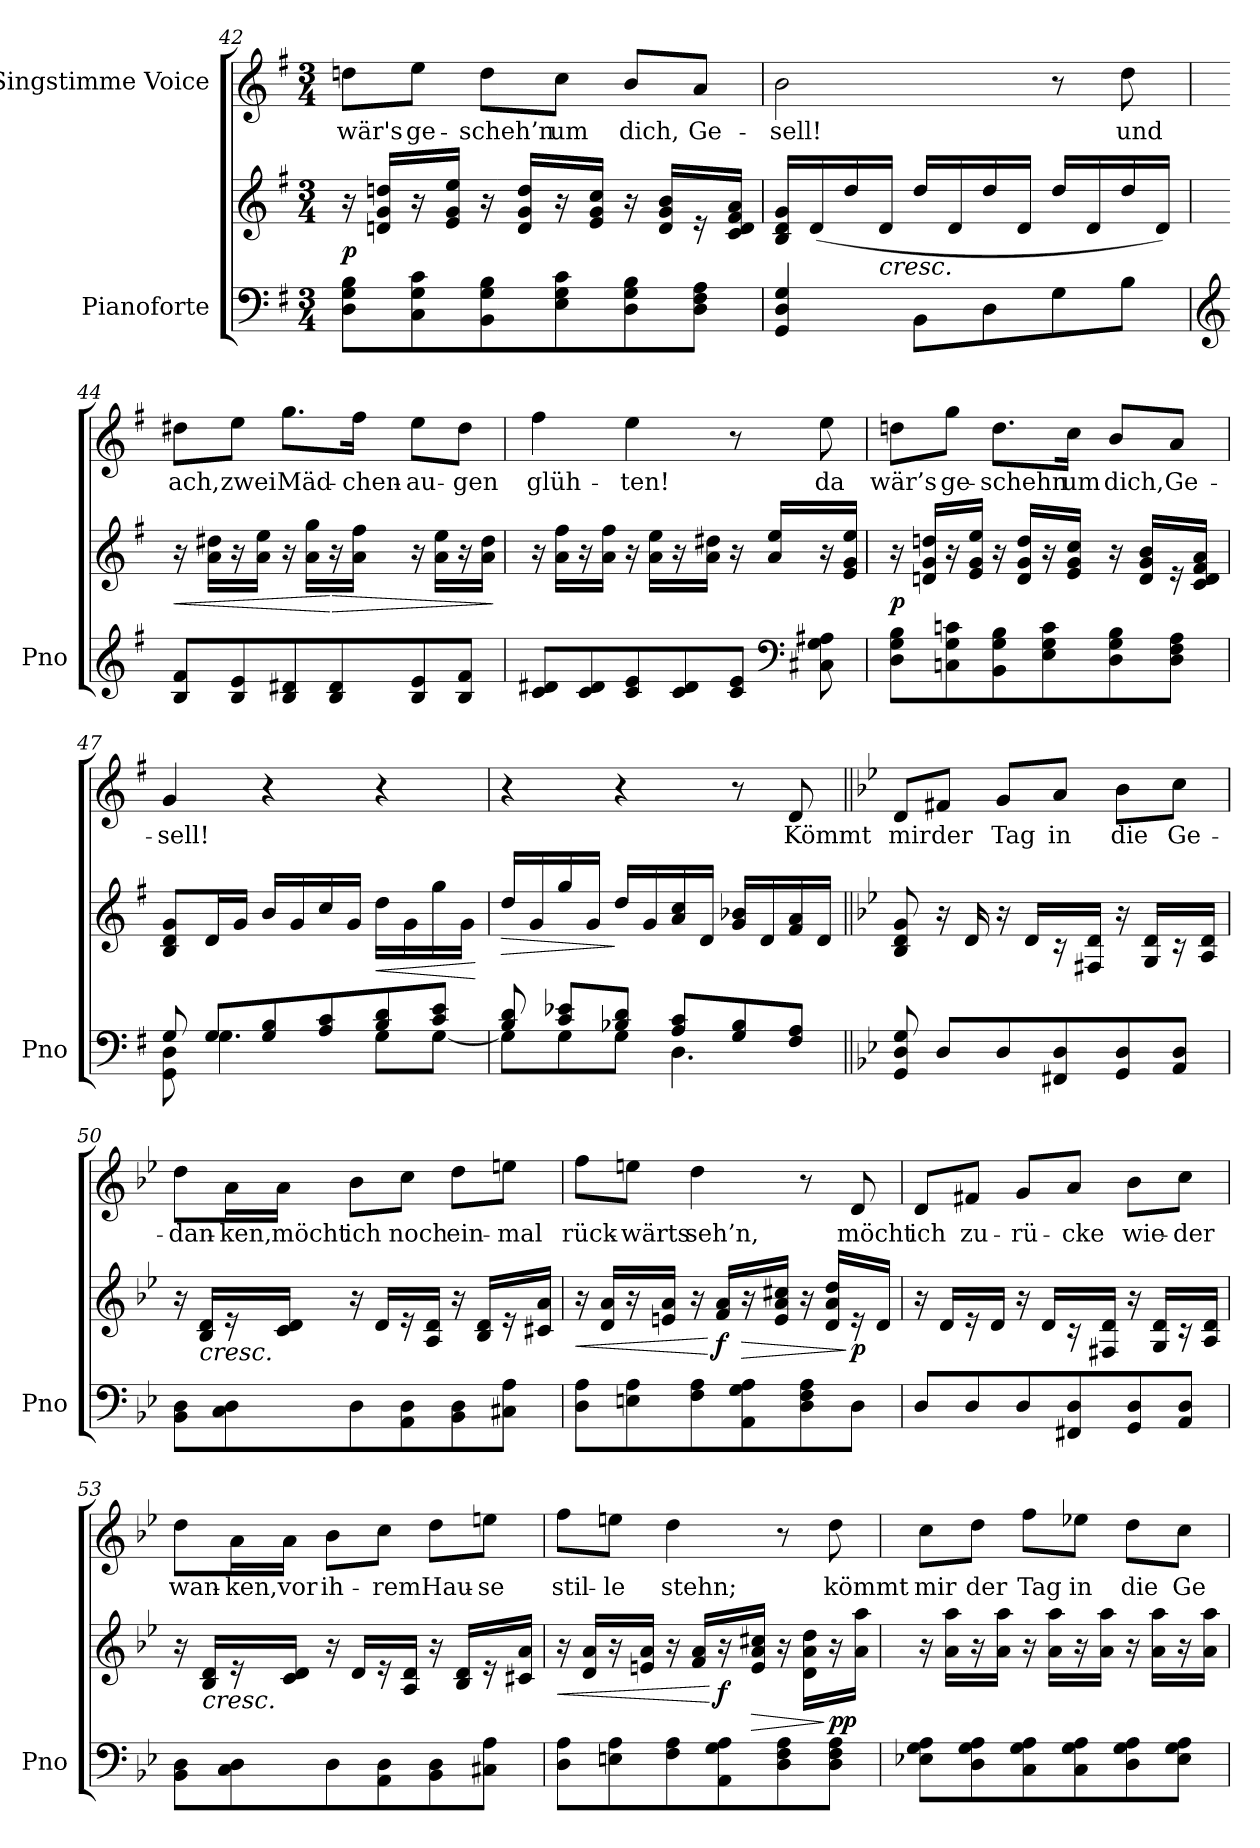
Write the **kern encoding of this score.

**kern	**kern	**dynam	**kern	**text
*part2	*part2	*part2	*part1	*part1
*staff3	*staff2	*staff2/3	*staff1	*staff1
*I"Pianoforte	*	*	*I"Singstimme Voice	*
*I'Pno	*	*	*	*
!!LO:LB:g=z
*clefF4	*clefG2	*	*clefG2	*
*k[f#]	*k[f#]	*	*k[f#]	*
*M3/4	*M3/4	*	*M3/4	*
=42	=42	=42	=42	=42
!	!	!LO:DY:b	!	!LO:LY:b
8D\ 8G\ 8B\L	16r	p	8ddn\L	wär's
.	16dn/ 16g/ 16ddn/LL	.	.	.
!	!	!	!	!LO:LY:b
8C\ 8G\ 8c\	16r	.	8ee\J	ge-
.	16e/ 16g/ 16ee/JJ	.	.	.
!	!	!	!	!LO:LY:b
8BB\ 8G\ 8B\	16r	.	8dd\L	-scheh’n
.	16d/ 16g/ 16dd/LL	.	.	.
!	!	!	!	!LO:LY:b
8E\ 8G\ 8c\	16r	.	8cc\J	um
.	16e/ 16g/ 16cc/JJ	.	.	.
!	!	!	!	!LO:LY:b
8D\ 8G\ 8B\	16r	.	8b/L	dich,
.	16d/ 16g/ 16b/LL	.	.	.
!	!	!	!	!LO:LY:b
8D\ 8F#\ 8A\J	16r	.	8a/J	Ge-
.	16c/ 16d/ 16f#/ 16a/JJ	.	.	.
=43	=43	=43	=43	=43
!	!	!	!	!LO:LY:b
4GG/ 4D/ 4G/	16B/ 16d/ 16g/LL	.	2b\	-sell!
.	(16d/	.	.	.
.	16dd/	.	.	.
!	!LO:TX:b:i:t=cresc.	!	!	!
.	16d/JJ	.	.	.
8BB\L	16dd/LL	.	.	.
.	16d/	.	.	.
8D\	16dd/	.	.	.
.	16d/JJ	.	.	.
8G\	16dd/LL	.	8r	.
.	16d/	.	.	.
!	!	!	!	!LO:LY:b
8B\J	16dd/	.	8dd\	und
.	16d/JJ)	.	.	.
=44	=44	=44	=44	=44
*clefG2	*	*	*	*
!	!	!LO:HP:b	!	!LO:LY:b
8B/ 8f#/L	16r	<	8dd#X\L	ach,
.	16a\ 16dd#X\LL	.	.	.
!	!	!	!	!LO:LY:b
8B/ 8e/	16r	.	8ee\J	zwei
.	16a\ 16ee\JJ	.	.	.
!	!	!	!	!LO:LY:b
8B/ 8d#X/	16r	.	8.gg\L	Mäd-
.	16a\ 16gg\LL	.	.	.
!	!	!LO:HP:n=1:b	!	!
8B/ 8d#/	16r	[ >	.	.
!	!	!	!	!LO:LY:b
.	16a\ 16ff#\JJ	.	16ff#\Jk	-chen-
!	!	!	!	!LO:LY:b
8B/ 8e/	16r	.	8ee\L	-au-
.	16a\ 16ee\LL	.	.	.
!	!	!	!	!LO:LY:b
8B/ 8f#/J	16r	.	8dd#\J	-gen
.	16a\ 16dd#\JJ	.	.	.
.	.	]	.	.
!!LO:PB:g=z
=45	=45	=45	=45	=45
!	!	!	!	!LO:LY:b
8c/ 8d#X/L	16r	.	4ff#\	glüh-
.	16a\ 16ff#\LL	.	.	.
8c/ 8d#/	16r	.	.	.
.	16a\ 16ff#\JJ	.	.	.
!	!	!	!	!LO:LY:b
8c/ 8e/	16r	.	4ee\	-ten!
.	16a\ 16ee\LL	.	.	.
8c/ 8d#/	16r	.	.	.
.	16a\ 16dd#X\JJ	.	.	.
8c/ 8e/J	16r	.	8r	.
.	16a/ 16ee/LL	.	.	.
*clefF4	*	*	*	*
!	!	!	!	!LO:LY:b
8C#X\ 8G\ 8A#X\	16r	.	8ee\	da
.	16e/ 16g/ 16ee/JJ	.	.	.
!!LO:LB:g=z
=46	=46	=46	=46	=46
!	!	!LO:DY:b	!	!LO:LY:b
8D\ 8G\ 8B\L	16r	p	8ddn\L	wär’s
.	16dn/ 16g/ 16ddn/LL	.	.	.
!	!	!	!	!LO:LY:b
8Cn\ 8G\ 8cn\	16r	.	8gg\J	ge-
.	16e/ 16g/ 16ee/JJ	.	.	.
!	!	!	!	!LO:LY:b
8BB\ 8G\ 8B\	16r	.	8.dd\L	-schehn
.	16d/ 16g/ 16dd/LL	.	.	.
8E\ 8G\ 8c\	16r	.	.	.
!	!	!	!	!LO:LY:b
.	16e/ 16g/ 16cc/JJ	.	16cc\Jk	um
!	!	!	!	!LO:LY:b
8D\ 8G\ 8B\	16r	.	8b/L	dich,
.	16d/ 16g/ 16b/LL	.	.	.
!	!	!	!	!LO:LY:b
8D\ 8F#\ 8A\J	16r	.	8a/J	Ge-
.	16c/ 16d/ 16f#/ 16a/JJ	.	.	.
=47	=47	=47	=47	=47
*^	*	*	*	*
!	!	!	!	!	!LO:LY:b
8G/	8GG\ 8D\	8B/ 8d/ 8g/L	.	4g/	-sell!
8G/L	4.G\	16d/L	.	.	.
.	.	16g/JJ	.	.	.
8G/ 8B/	.	16b/LL	.	4r	.
.	.	16g/	.	.	.
8A/ 8c/	.	16cc/	.	.	.
.	.	16g/JJ	.	.	.
!	!	!	!LO:HP:b	!	!
8B/ 8d/	8G\L	16dd\LL	<	4r	.
.	.	16g\	.	.	.
8c/ 8e/J	[8G\J	16gg\	.	.	.
.	.	16g\JJ	.	.	.
*v	*v	*	*	*	*
.	.	[	.	.
=48	=48	=48	=48	=48
*^	*	*	*	*
!	!	!	!LO:HP:b	!	!
8B/ 8d/	8G\L]	16dd/LL	>	4r	.
.	.	16g/	.	.	.
8c/ 8e-X/L	8G\	16gg/	.	.	.
.	.	16g/JJ	.	.	.
8B-X/ 8d/J	8G\J	16dd/LL	]	4r	.
.	.	16g/	.	.	.
8A/ 8c/L	4.D\	16a/ 16cc/	.	.	.
.	.	16d/JJ	.	.	.
8G/ 8B-/	.	16g/ 16b-X/LL	.	8r	.
.	.	16d/	.	.	.
!	!	!	!	!	!LO:LY:b
8F#/ 8A/J	.	16f#/ 16a/	.	8d/	Kömmt
.	.	16d/JJ	.	.	.
*v	*v	*	*	*	*
!!LO:LB:g=z
=49||	=49||	=49||	=49||	=49||
*k[b-e-]	*k[b-e-]	*	*k[b-e-]	*
!	!	!	!	!LO:LY:b
8GG/ 8D/ 8G/	8B-/ 8d/ 8g/	.	8d/L	mir
!	!	!	!	!LO:LY:b
8D/L	16r	.	8f#X/J	der
.	16d/	.	.	.
!	!	!	!	!LO:LY:b
8D/	16r	.	8g/L	Tag
.	16d/LL	.	.	.
!	!	!	!	!LO:LY:b
8FF#X/ 8D/	16r	.	8a/J	in
.	16F#X/ 16d/JJ	.	.	.
!	!	!	!	!LO:LY:b
8GG/ 8D/	16r	.	8b-\L	die
.	16G/ 16d/LL	.	.	.
!	!	!	!	!LO:LY:b
8AA/ 8D/J	16r	.	8cc\J	Ge-
.	16A/ 16d/JJ	.	.	.
!!LO:LB:g=z
=50	=50	=50	=50	=50
!	!	!	!	!LO:LY:b
8BB-\ 8D\L	16r	.	8dd\L	-dan-
!	!LO:TX:b:i:t=cresc.	!	!	!
.	16B-/ 16d/LL	.	.	.
!	!	!	!	!LO:LY:b
8C\ 8D\	16r	.	16a\L	-ken,
!	!	!	!	!LO:LY:b
.	16c/ 16d/JJ	.	16a\JJ	möcht
!	!	!	!	!LO:LY:b
8D\	16r	.	8b-\L	ich
.	16d/LL	.	.	.
!	!	!	!	!LO:LY:b
8AA\ 8D\	16r	.	8cc\J	noch
.	16A/ 16d/JJ	.	.	.
!	!	!	!	!LO:LY:b
8BB-\ 8D\	16r	.	8dd\L	ein-
.	16B-/ 16d/LL	.	.	.
!	!	!	!	!LO:LY:b
8C#X\ 8A\J	16r	.	8een\J	-mal
.	16c#X/ 16a/JJ	.	.	.
=51	=51	=51	=51	=51
!	!	!LO:HP:b	!	!LO:LY:b
8D\ 8A\L	16r	<	8ff\L	rück-
.	16d/ 16a/LL	.	.	.
!	!	!	!	!LO:LY:b
8En\ 8A\	16r	.	8een\J	-wärts
.	16en/ 16a/JJ	.	.	.
!	!	!	!	!LO:LY:b
8F\ 8A\	16r	.	4dd\	seh’n,
!	!	!LO:DY:n=1:b	!	!
.	16f/ 16a/LL	[ f	.	.
!	!	!LO:HP:b	!	!
8AA\ 8G\ 8A\	16r	>	.	.
.	16e/ 16a/ 16cc#X/JJ	.	.	.
8D\ 8F\ 8A\	16r	.	8r	.
.	16d/ 16a/ 16dd/LL	.	.	.
!	!	!LO:DY:n=2:b	!	!LO:LY:b
8D\J	16r	] p	8d/	möcht
.	16d/JJ	.	.	.
=52	=52	=52	=52	=52
!	!	!	!	!LO:LY:b
8D/L	16r	.	8d/L	ich
.	16d/LL	.	.	.
!	!	!	!	!LO:LY:b
8D/	16r	.	8f#X/J	zu-
.	16d/JJ	.	.	.
!	!	!	!	!LO:LY:b
8D/	16r	.	8g/L	-rü-
.	16d/LL	.	.	.
!	!	!	!	!LO:LY:b
8FF#X/ 8D/	16r	.	8a/J	-cke
.	16F#X/ 16d/JJ	.	.	.
!	!	!	!	!LO:LY:b
8GG/ 8D/	16r	.	8b-\L	wie-
.	16G/ 16d/LL	.	.	.
!	!	!	!	!LO:LY:b
8AA/ 8D/J	16r	.	8cc\J	-der
.	16A/ 16d/JJ	.	.	.
!!LO:PB:g=z
=53	=53	=53	=53	=53
!	!	!	!	!LO:LY:b
8BB-\ 8D\L	16r	.	8dd\L	wan-
!	!LO:TX:b:i:t=cresc.	!	!	!
.	16B-/ 16d/LL	.	.	.
!	!	!	!	!LO:LY:b
8C\ 8D\	16r	.	16a\L	-ken,
!	!	!	!	!LO:LY:b
.	16c/ 16d/JJ	.	16a\JJ	vor
!	!	!	!	!LO:LY:b
8D\	16r	.	8b-\L	ih-
.	16d/LL	.	.	.
!	!	!	!	!LO:LY:b
8AA\ 8D\	16r	.	8cc\J	-rem
.	16A/ 16d/JJ	.	.	.
!	!	!	!	!LO:LY:b
8BB-\ 8D\	16r	.	8dd\L	Hau-
.	16B-/ 16d/LL	.	.	.
!	!	!	!	!LO:LY:b
8C#X\ 8A\J	16r	.	8een\J	-se
.	16c#X/ 16a/JJ	.	.	.
=54	=54	=54	=54	=54
!	!	!LO:HP:b	!	!LO:LY:b
8D\ 8A\L	16r	<	8ff\L	stil-
.	16d/ 16a/LL	.	.	.
!	!	!	!	!LO:LY:b
8En\ 8A\	16r	.	8een\J	-le
.	16en/ 16a/JJ	.	.	.
!	!	!	!	!LO:LY:b
8F\ 8A\	16r	.	4dd\	-stehn;
.	16f/ 16a/LL	.	.	.
!	!	!LO:DY:n=1:b	!	!
8AA\ 8G\ 8A\	16r	[ f	.	.
!	!	!LO:HP:b	!	!
.	16e/ 16a/ 16cc#X/JJ	>	.	.
8D\ 8F\ 8A\	16r	.	8r	.
.	16d\ 16a\ 16dd\LL	.	.	.
!	!	!LO:DY:n=2:b	!	!LO:LY:b
8D\ 8F\ 8A\J	16r	] pp	8dd\	kömmt
.	16a\ 16aa\JJ	.	.	.
=55	=55	=55	=55	=55
!	!	!	!	!LO:LY:b
8E-X\ 8G\ 8A\L	16r	.	8cc\L	mir
.	16a\ 16aa\LL	.	.	.
!	!	!	!	!LO:LY:b
8D\ 8G\ 8A\	16r	.	8dd\J	der
.	16a\ 16aa\JJ	.	.	.
!	!	!	!	!LO:LY:b
8C\ 8G\ 8A\	16r	.	8ff\L	Tag
.	16a\ 16aa\LL	.	.	.
!	!	!	!	!LO:LY:b
8C\ 8G\ 8A\	16r	.	8ee-X\J	in
.	16a\ 16aa\JJ	.	.	.
!	!	!	!	!LO:LY:b
8D\ 8G\ 8A\	16r	.	8dd\L	die
.	16a\ 16aa\LL	.	.	.
!	!	!	!	!LO:LY:b
8E-\ 8G\ 8A\J	16r	.	8cc\J	Ge-
.	16a\ 16aa\JJ	.	.	.
=	=	=	=	=
*-	*-	*-	*-	*-
